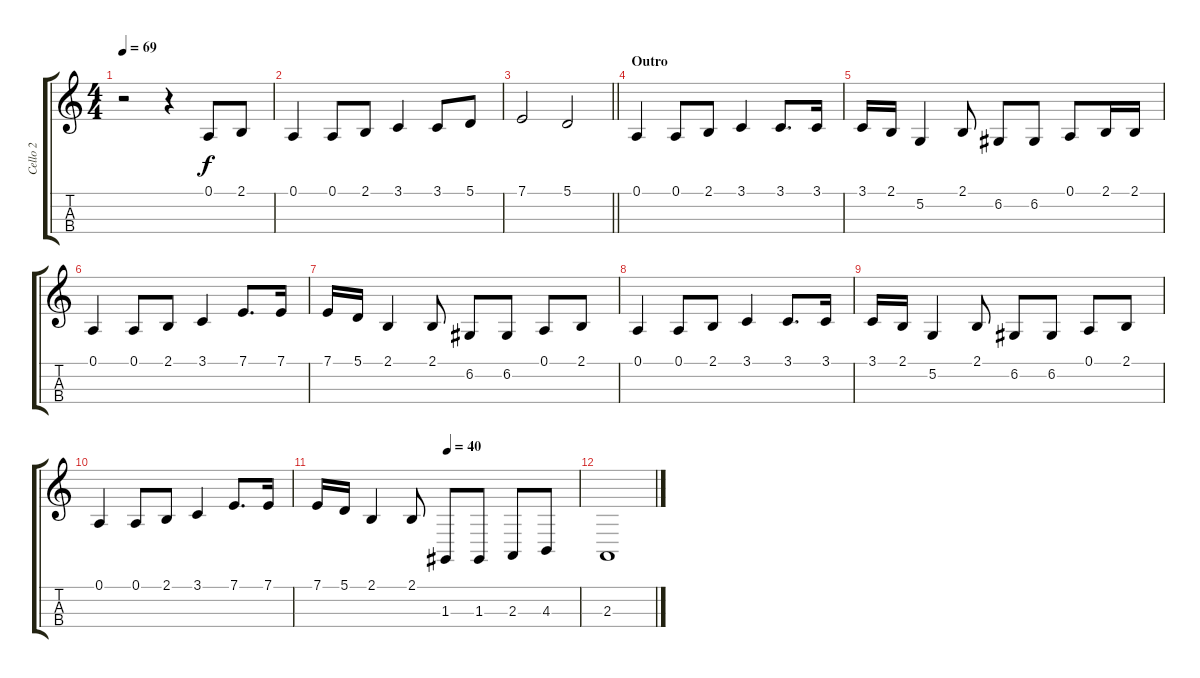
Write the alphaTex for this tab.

\track ("Cello 2" "Cello 2") {instrument cello}
\staff {score tabs}
\tuning (A3 D3 G2 C2) {hide}
\ts (4 4)
\tempo 69
\clef g2
\ks c
r.2{dy f} r.4 0.1.8 2.1.8 |
0.1.4 0.1.8 2.1.8 3.1.4 3.1.8 5.1.8 |
\barLineRight lightlight
7.1.2 5.1.2 |
\section ("" "Outro")
0.1.4 0.1.8 2.1.8 3.1.4 3.1.8{d} 3.1.16 |
3.1.16 2.1.16 5.2.4 2.1.8 6.2.8 6.2.8 0.1.8 2.1.16 2.1.16 |
0.1.4 0.1.8 2.1.8 3.1.4 7.1.8{d} 7.1.16 |
7.1.16 5.1.16 2.1.4 2.1.8 6.2.8 6.2.8 0.1.8 2.1.8 |
0.1.4 0.1.8 2.1.8 3.1.4 3.1.8{d} 3.1.16 |
3.1.16 2.1.16 5.2.4 2.1.8 6.2.8 6.2.8 0.1.8 2.1.8 |
0.1.4 0.1.8 2.1.8 3.1.4 7.1.8{d} 7.1.16 |
\tempo (40 0.5)
7.1.16 5.1.16 2.1.4 2.1.8 1.3.8 1.3.8 2.3.8 4.3.8 |
2.3.1
